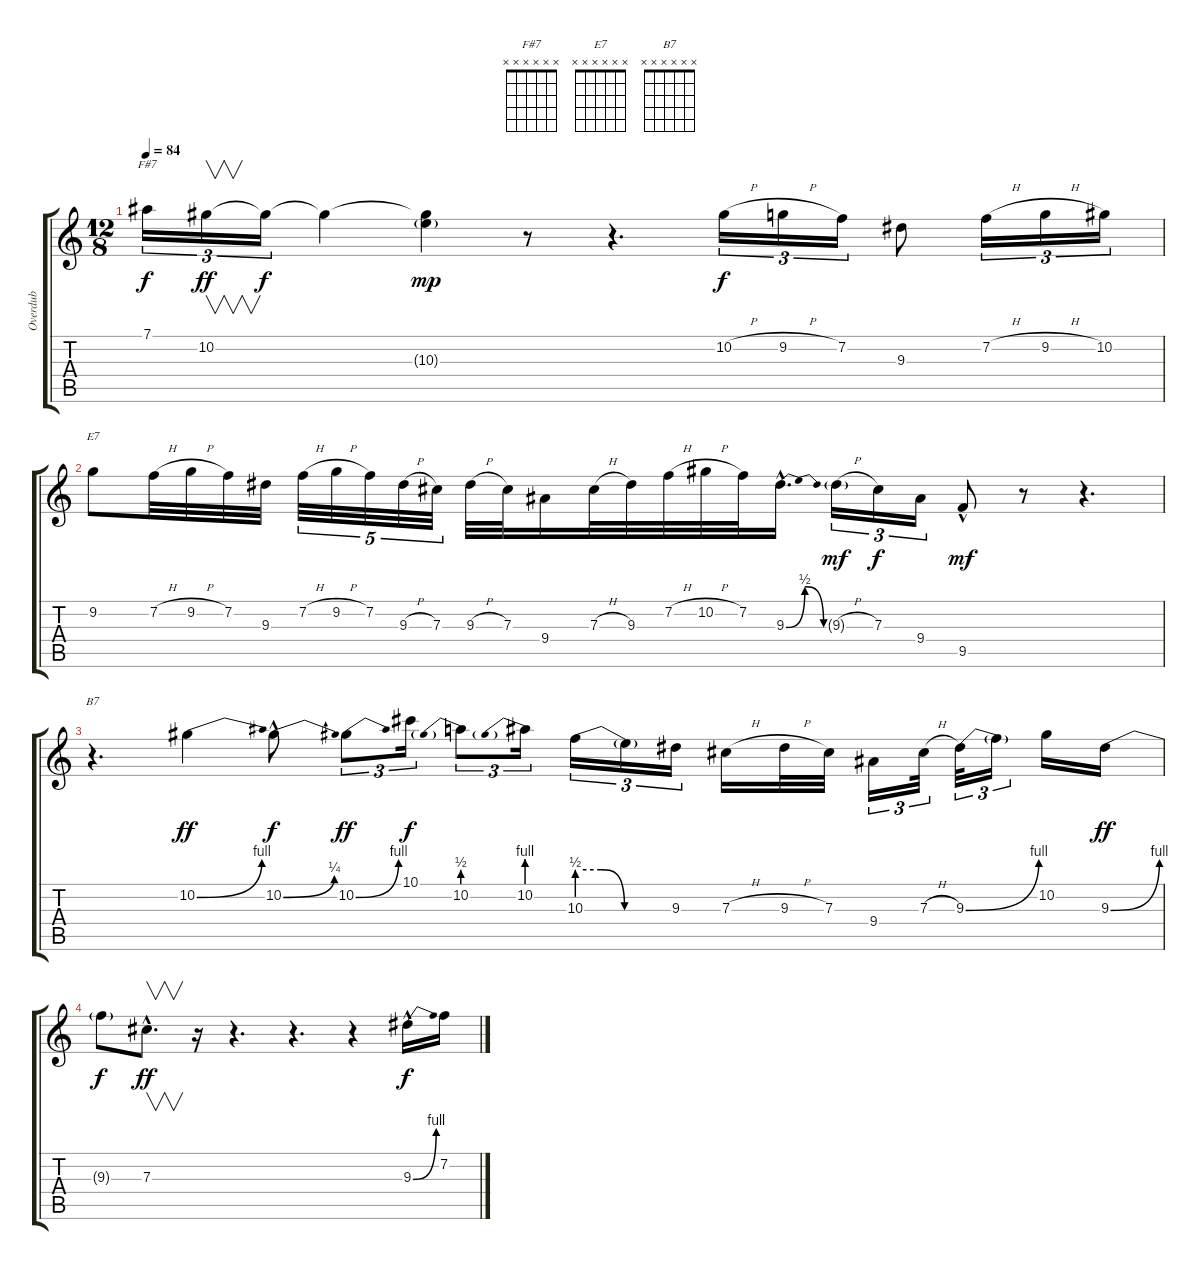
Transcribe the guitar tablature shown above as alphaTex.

\track ("Overdub" "Overdub") {instrument fretlessbass}
\staff {score tabs}
\tuning (Eb4 Bb3 Gb3 Db3 Ab2 Eb2) {hide}
\chord ("F#7" x x x x x x) {firstfret 0}
\chord ("E7" x x x x x x) {firstfret 0}
\chord ("B7" x x x x x x) {firstfret 0}
\ts (12 8)
\tempo 84
\clef g2
\ks c
7.1.16{tu (3 2) ch "F#7" dy f} 10.2.16{v tu (3 2) dy ff} 10.2{t}.16{tu (3 2) dy f} 10.2{t}.4 (10.2{t} 10.3{g}).4{dy mp} r.8 r.4{d} 10.2{h}.16{tu (3 2) dy f} 9.2{h}.16{tu (3 2)} 7.2.16{tu (3 2)} 9.3.8 7.2{h}.16{tu (3 2)} 9.2{h}.16{tu (3 2)} 10.2.16{tu (3 2)} |
9.2.8{ch "E7"} 7.2{h}.32 9.2{h}.32 7.2.32 9.3.32 7.2{h}.32{tu (5 4)} 9.2{h}.32{tu (5 4)} 7.2.32{tu (5 4)} 9.3{h}.32{tu (5 4)} 7.3.32{tu (5 4)} 9.3{h}.32 7.3.32 9.4.16 7.3{h}.32 9.3.32 7.2{h}.32 10.2{h}.32 7.2.32 9.3{be (bendrelease 0 0 15 2 30 2 60 0) hac}.16{d} 9.3{h g}.16{tu (3 2) dy mf} 7.3.16{tu (3 2) dy f} 9.4.16{tu (3 2)} 9.5{hac}.8{dy mf} r.8 r.4{d} |
r.4{d ch "B7"} 10.2{be (bend 0 0 60 4)}.4{dy ff} 10.2{be (bend 0 0 60 1) hac}.8{dy f} 10.2{be (bend 0 0 60 4)}.8{tu (3 2) dy ff} 10.1.16{tu (3 2) dy f} 10.2{be (prebend 0 2 60 2)}.8{tu (3 2)} 10.2{be (prebend 0 4 60 4)}.16{tu (3 2)} 10.3{be (custom 0 2 15 2 30 0 60 0)}.16{tu (3 2)} 10.3{t}.16{tu (3 2)} 9.3.16{tu (3 2)} 7.3{h}.16 9.3{h}.32 7.3.32 9.4.16{tu (3 2)} 7.3{h}.32{tu (3 2)} 9.3{be (bend 0 0 60 4)}.32{tu (3 2)} 9.3{t}.16{tu (3 2)} 10.2.16 9.3{be (bend 0 0 60 4)}.16{dy ff} |
9.3{t}.8{dy f} 7.3{hac}.8{v d dy ff} r.16 r.4{d} r.4{d} r.4 9.3{be (bend 0 0 60 4) hac}.16{dy f} 7.2.16
